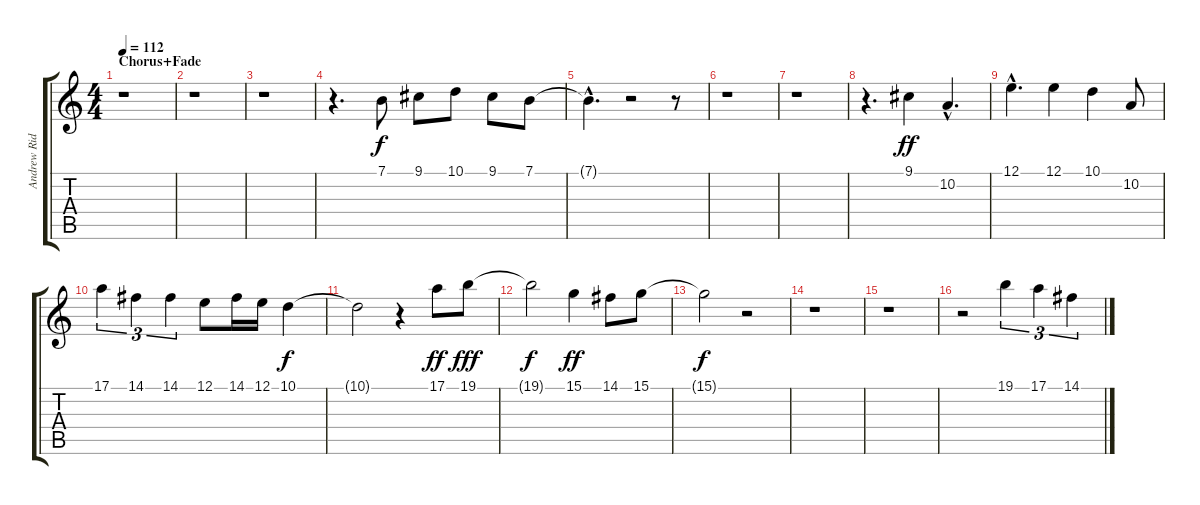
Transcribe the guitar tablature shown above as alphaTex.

\track ("Andrew Ridgeley " "Andrew Rid") {instrument synthvoice}
\staff {score tabs}
\tuning (E4 B3 G3 D3 A2 E2) {hide}
\ts (4 4)
\section ("" "Chorus+Fade")
\tempo 112
\clef g2
\ks c
r.1{dy f} |
r.1 |
r.1 |
r.4{d} 7.1.8 9.1.8 10.1.8 9.1.8 7.1.8 |
7.1{hac t}.4{d} r.2 r.8 |
r.1 |
r.1 |
r.4{d} 9.1.4{dy ff} 10.2{hac}.4{d} |
12.1{hac}.4{d} 12.1.4 10.1.4 10.2.8 |
17.1.4{tu (3 2)} 14.1.4{tu (3 2)} 14.1.4{tu (3 2)} 12.1.8 14.1.16 12.1.16 10.1.4{dy f} |
10.1{t}.2 r.4 17.1.8{dy ff} 19.1.8{dy fff} |
19.1{t}.2{dy f} 15.1.4{dy ff} 14.1.8 15.1.8 |
15.1{t}.2{dy f} r.2 |
r.1 |
r.1 |
r.2 19.1.4{tu (3 2)} 17.1.4{tu (3 2)} 14.1.4{tu (3 2)}
